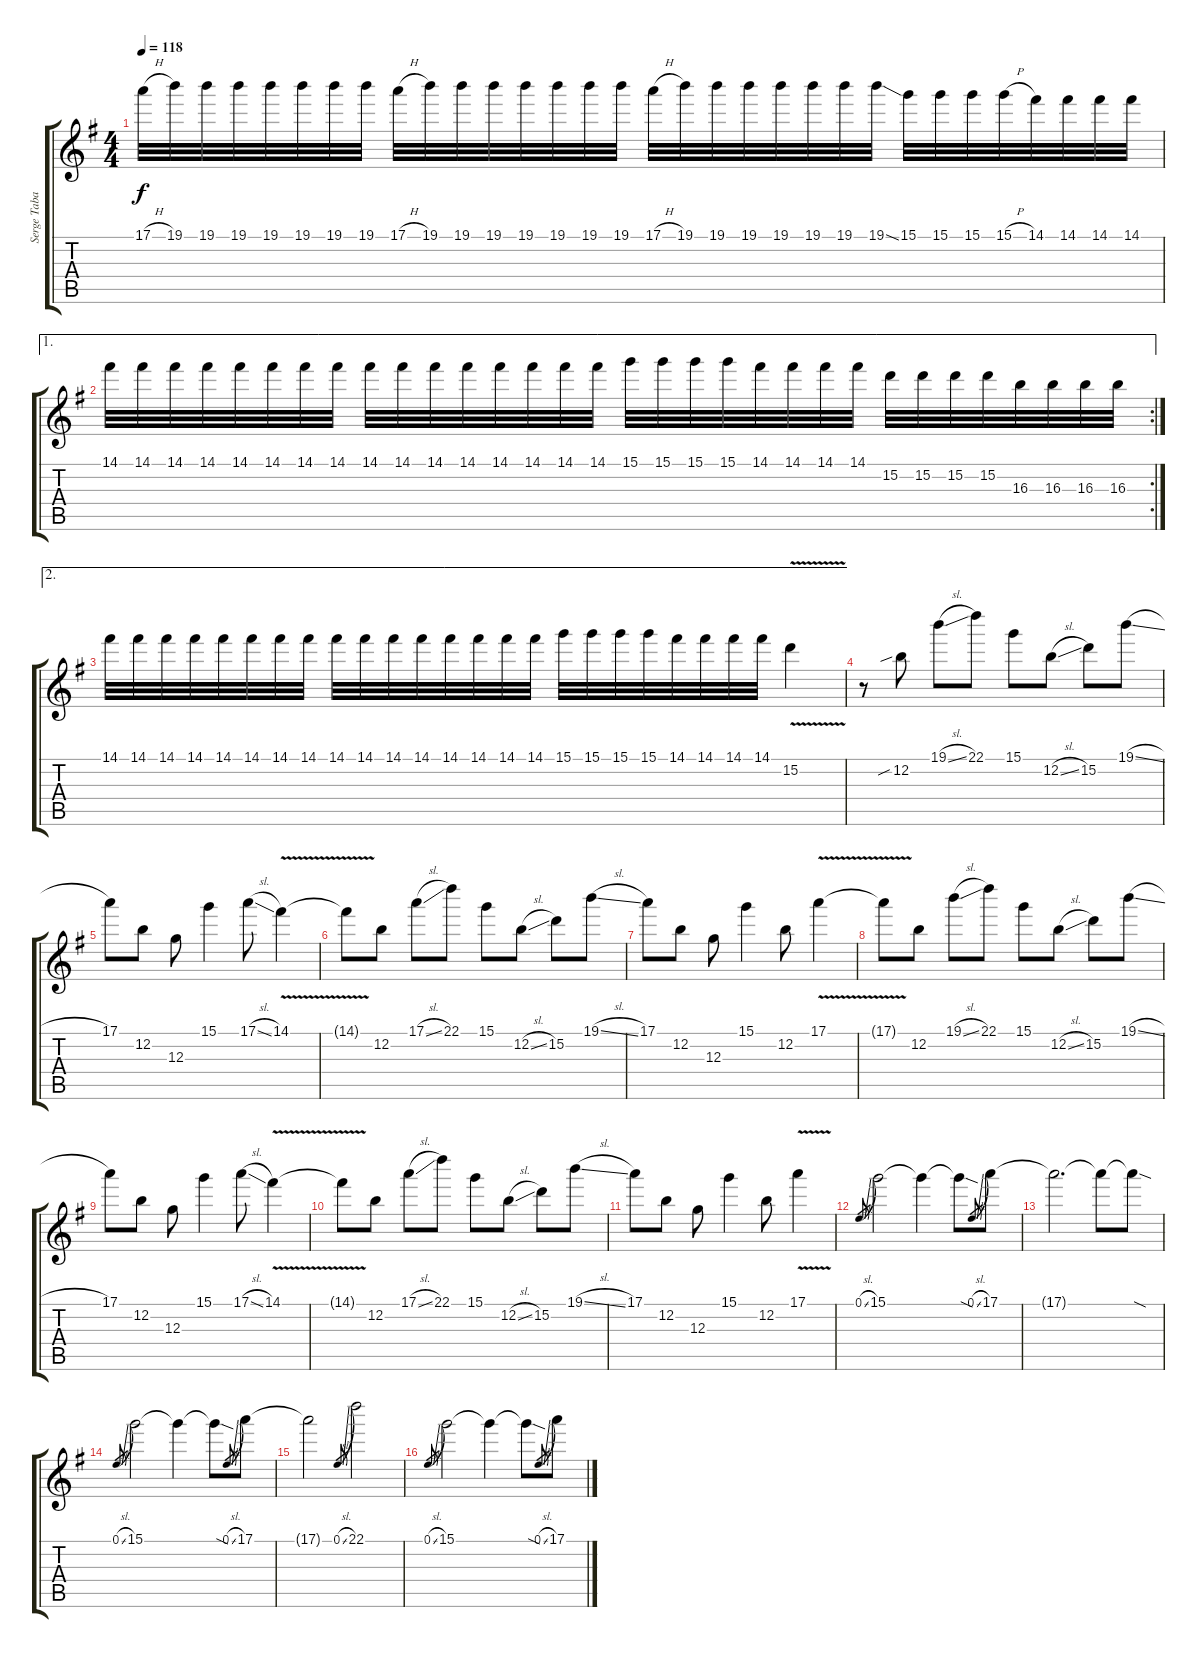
\track ("Serge Tabachnikov " "Serge Taba") {instrument distortionguitar}
\staff {score tabs}
\tuning (E4 B3 G3 D3 A2 E2) {hide}
\ts (4 4)
\tempo 118
\clef g2
\ks eminor
17.1{h}.32{dy f} 19.1.32 19.1.32 19.1.32 19.1.32 19.1.32 19.1.32 19.1.32 17.1{h}.32 19.1.32 19.1.32 19.1.32 19.1.32 19.1.32 19.1.32 19.1.32 17.1{h}.32 19.1.32 19.1.32 19.1.32 19.1.32 19.1.32 19.1.32 19.1{ss}.32 15.1.32 15.1.32 15.1.32 15.1{h}.32 14.1.32 14.1.32 14.1.32 14.1.32 |
\ae 1
\rc 2
14.1.32 14.1.32 14.1.32 14.1.32 14.1.32 14.1.32 14.1.32 14.1.32 14.1.32 14.1.32 14.1.32 14.1.32 14.1.32 14.1.32 14.1.32 14.1.32 15.1.32 15.1.32 15.1.32 15.1.32 14.1.32 14.1.32 14.1.32 14.1.32 15.2.32 15.2.32 15.2.32 15.2.32 16.3.32 16.3.32 16.3.32 16.3.32 |
\ae 2
14.1.32 14.1.32 14.1.32 14.1.32 14.1.32 14.1.32 14.1.32 14.1.32 14.1.32 14.1.32 14.1.32 14.1.32 14.1.32 14.1.32 14.1.32 14.1.32 15.1.32 15.1.32 15.1.32 15.1.32 14.1.32 14.1.32 14.1.32 14.1.32 15.2{v}.4 |
r.8 12.2{sib}.8 19.1{sl}.8 22.1.8 15.1.8 12.2{sl}.8 15.2.8 19.1{sl}.8 |
17.1.8 12.2.8 12.3.8 15.1.4 17.1{sl}.8 14.1{v}.4 |
14.1{t}.8 12.2.8 17.1{sl}.8 22.1.8 15.1.8 12.2{sl}.8 15.2.8 19.1{sl}.8 |
17.1.8 12.2.8 12.3.8 15.1.4 12.2.8 17.1{v}.4 |
17.1{t}.8 12.2.8 19.1{sl}.8 22.1.8 15.1.8 12.2{sl}.8 15.2.8 19.1{sl}.8 |
17.1.8 12.2.8 12.3.8 15.1.4 17.1{sl}.8 14.1{v}.4 |
14.1{t}.8 12.2.8 17.1{sl}.8 22.1.8 15.1.8 12.2{sl}.8 15.2.8 19.1{sl}.8 |
17.1.8 12.2.8 12.3.8 15.1.4 12.2.8 17.1{v}.4 |
0.1{sl}.8{gr} 15.1.2 15.1{t}.4 15.1{sod t}.8 0.1{sl}.8{gr} 17.1.8 |
17.1{t}.2{d} 17.1{t}.8 17.1{sod t}.8 |
0.1{sl}.8{gr} 15.1.2 15.1{t}.4 15.1{sod t}.8 0.1{sl}.8{gr} 17.1.8 |
17.1{t}.2 0.1{sl}.8{gr} 22.1.2 |
0.1{sl}.8{gr} 15.1.2 15.1{t}.4 15.1{sod t}.8 0.1{sl}.8{gr} 17.1.8
